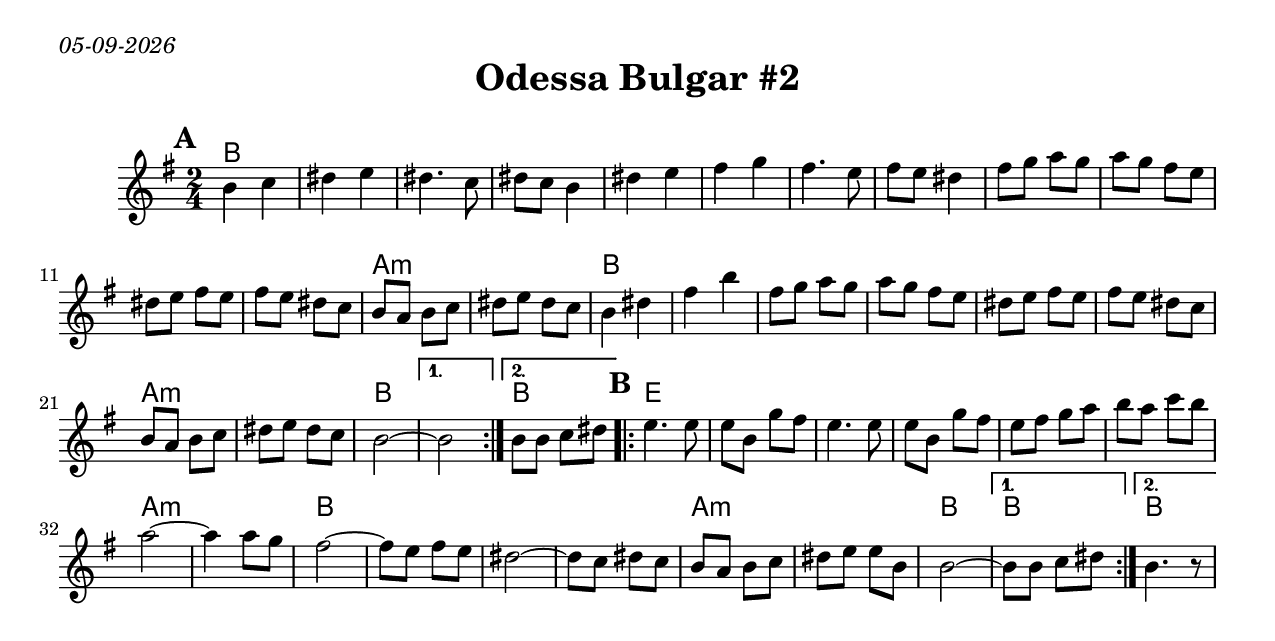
\version "2.20.0"
\include "english.ly"
\paper{
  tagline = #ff
  print-all-headers = ##t
  #(set-paper-size "letter")
}
date = #(strftime "%d-%m-%Y" (localtime (current-time)))

\markup{ \italic{ \date }  }

%\markup{ Got something to say? }

global = {
  \clef treble
  \key e \minor
  \time 2/4
  \set Score.markFormatter = #format-mark-box-alphabet
}

%#################################### Melody ########################
%melody =  \transpose c d \relative c' {  %transpose for clarinet
melody = \relative c'' {
  \global
  %\partial 4 g4    %lead in notes

  \repeat volta 2{
   \mark \default
   b4 c
   ds4 e
   ds4. c8
   ds8 c b4

   ds4 e
   fs4 g
   fs4. e8
   fs8 e ds4

   fs8 g a g
   a8 g fs e
   ds8 e fs e
   fs8 e ds c

   b8 a b c
   ds8 e ds c
   b4 ds
   fs4 b

   fs8 g a g
   a8 g fs e
   ds8 e fs e
   fs8 e ds c
   b8 a b c
   ds8 e ds c
   b2~

  }
  \alternative {
    {b2 }
    { b8 b c ds}
  }

  \repeat volta 2{
   \mark \default
   e4. e8
   e8 b g' fs
   e4. e8
   e8 b g' fs

   e8 fs g a
   b8 a c b
   a2~
   a4a8 g
   fs2~
   fs8 e fs e
   ds2~
   ds8 c ds c

   b8 a b c
   ds8 e e b
   b2~
  }
   \alternative {
     { b8 b c ds}
     {b4. r8 }
   }

}
%################################# Lyrics #####################
%\addlyrics{ \set stanza = #"1. " }
%################################# Chords #######################
harmonies = \chordmode {
 b2*12
 a2*2:m
 b2*6
 a2*2:m
 b2*2
 b2
 %b
 e2*6
 a2*2:m
 b2*4
 a2*2:m
 b2
 b2
 b
}

\score {
  % transpose score below
  %\transpose c d
  <<
    \new ChordNames {
      \set chordChanges = ##f
      \harmonies
    }
    \new Staff   \melody
  >>
  \header{
    title= "Odessa Bulgar #2"
    subtitle=""
    composer= ""
    instrument =""
    arranger= ""
  }
  \layout{indent = 1.0\cm}
  \midi {
    \tempo 4 = 120

    % \midi { }
  }
}
%{
% more verses:
\markup{}
\markup {
  \font-size #2
  \fill-line {
    \hspace #0.1 % distance from left margin
    \column {
      \line { "1."
	\column {
	  ""
	}
      }
      \hspace #0.2 % vertical distance between verses
      \line { "2."
	\column {
	 ""
	}
      }
    }
    \hspace #0.1  % horiz. distance between columns
    \column {
      \line { "3."
	\column {
	  ""
	}
      }
      \hspace #0.2 % distance between verses
      \line { "4."
	\column {
	 ""
	}
      }
    }
    \hspace #0.1 % distance to right margin
  }
}

%}
